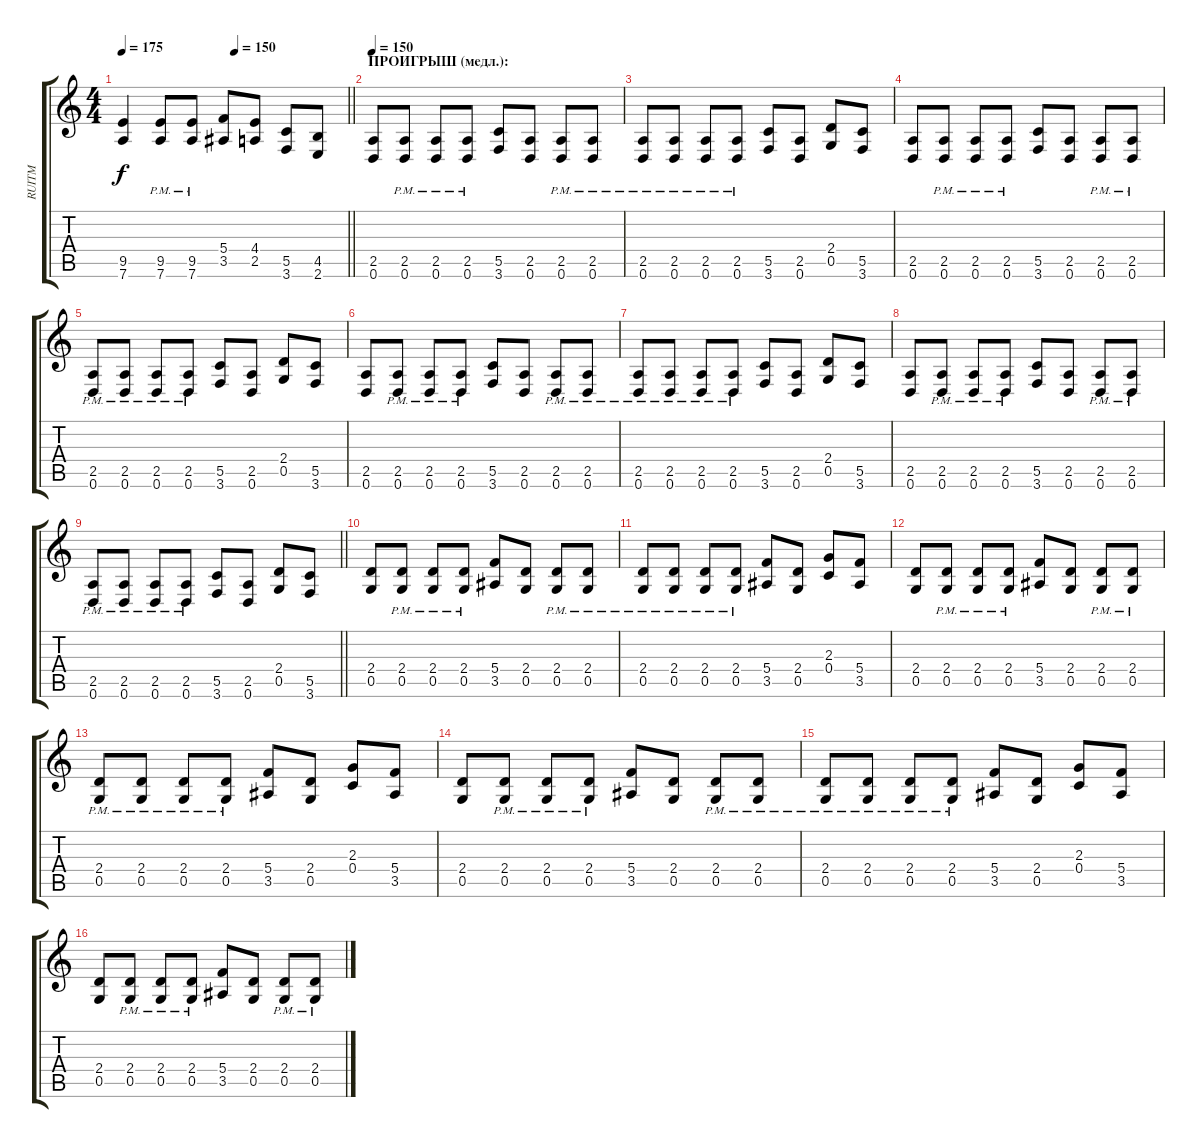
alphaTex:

\track ("RUITM" "RUITM") {instrument distortionguitar}
\staff {score tabs}
\tuning (D4 A3 F3 C3 G2 D2) {hide}
\ts (4 4)
\tempo 175
\tempo (150 0.5)
\clef g2
\barLineRight lightlight
\ks c
(9.5 7.6).4{dy f} (9.5{pm} 7.6{pm}).8 (9.5{pm} 7.6{pm}).8 (5.4 3.5).8 (4.4 2.5).8 (5.5 3.6).8 (4.5 2.6).8 |
\section ("" "ПРОИГРЫШ (медл.): ")
\tempo 150
(2.5 0.6).8 (2.5{pm} 0.6{pm}).8 (2.5{pm} 0.6{pm}).8 (2.5{pm} 0.6{pm}).8 (5.5 3.6).8 (2.5 0.6).8 (2.5{pm} 0.6{pm}).8 (2.5{pm} 0.6{pm}).8 |
(2.5{pm} 0.6{pm}).8 (2.5{pm} 0.6{pm}).8 (2.5{pm} 0.6{pm}).8 (2.5{pm} 0.6{pm}).8 (5.5 3.6).8 (2.5 0.6).8 (2.4 0.5).8 (5.5 3.6).8 |
(2.5 0.6).8 (2.5{pm} 0.6{pm}).8 (2.5{pm} 0.6{pm}).8 (2.5{pm} 0.6{pm}).8 (5.5 3.6).8 (2.5 0.6).8 (2.5{pm} 0.6{pm}).8 (2.5{pm} 0.6{pm}).8 |
(2.5{pm} 0.6{pm}).8 (2.5{pm} 0.6{pm}).8 (2.5{pm} 0.6{pm}).8 (2.5{pm} 0.6{pm}).8 (5.5 3.6).8 (2.5 0.6).8 (2.4 0.5).8 (5.5 3.6).8 |
(2.5 0.6).8 (2.5{pm} 0.6{pm}).8 (2.5{pm} 0.6{pm}).8 (2.5{pm} 0.6{pm}).8 (5.5 3.6).8 (2.5 0.6).8 (2.5{pm} 0.6{pm}).8 (2.5{pm} 0.6{pm}).8 |
(2.5{pm} 0.6{pm}).8 (2.5{pm} 0.6{pm}).8 (2.5{pm} 0.6{pm}).8 (2.5{pm} 0.6{pm}).8 (5.5 3.6).8 (2.5 0.6).8 (2.4 0.5).8 (5.5 3.6).8 |
(2.5 0.6).8 (2.5{pm} 0.6{pm}).8 (2.5{pm} 0.6{pm}).8 (2.5{pm} 0.6{pm}).8 (5.5 3.6).8 (2.5 0.6).8 (2.5{pm} 0.6{pm}).8 (2.5{pm} 0.6{pm}).8 |
\barLineRight lightlight
(2.5{pm} 0.6{pm}).8 (2.5{pm} 0.6{pm}).8 (2.5{pm} 0.6{pm}).8 (2.5{pm} 0.6{pm}).8 (5.5 3.6).8 (2.5 0.6).8 (2.4 0.5).8 (5.5 3.6).8 |
(2.4 0.5).8 (2.4{pm} 0.5{pm}).8 (2.4{pm} 0.5{pm}).8 (2.4{pm} 0.5{pm}).8 (5.4 3.5).8 (2.4 0.5).8 (2.4{pm} 0.5{pm}).8 (2.4{pm} 0.5{pm}).8 |
(2.4{pm} 0.5{pm}).8 (2.4{pm} 0.5{pm}).8 (2.4{pm} 0.5{pm}).8 (2.4{pm} 0.5{pm}).8 (5.4 3.5).8 (2.4 0.5).8 (2.3 0.4).8 (5.4 3.5).8 |
(2.4 0.5).8 (2.4{pm} 0.5{pm}).8 (2.4{pm} 0.5{pm}).8 (2.4{pm} 0.5{pm}).8 (5.4 3.5).8 (2.4 0.5).8 (2.4{pm} 0.5{pm}).8 (2.4{pm} 0.5{pm}).8 |
(2.4{pm} 0.5{pm}).8 (2.4{pm} 0.5{pm}).8 (2.4{pm} 0.5{pm}).8 (2.4{pm} 0.5{pm}).8 (5.4 3.5).8 (2.4 0.5).8 (2.3 0.4).8 (5.4 3.5).8 |
(2.4 0.5).8 (2.4{pm} 0.5{pm}).8 (2.4{pm} 0.5{pm}).8 (2.4{pm} 0.5{pm}).8 (5.4 3.5).8 (2.4 0.5).8 (2.4{pm} 0.5{pm}).8 (2.4{pm} 0.5{pm}).8 |
(2.4{pm} 0.5{pm}).8 (2.4{pm} 0.5{pm}).8 (2.4{pm} 0.5{pm}).8 (2.4{pm} 0.5{pm}).8 (5.4 3.5).8 (2.4 0.5).8 (2.3 0.4).8 (5.4 3.5).8 |
(2.4 0.5).8 (2.4{pm} 0.5{pm}).8 (2.4{pm} 0.5{pm}).8 (2.4{pm} 0.5{pm}).8 (5.4 3.5).8 (2.4 0.5).8 (2.4{pm} 0.5{pm}).8 (2.4{pm} 0.5{pm}).8
